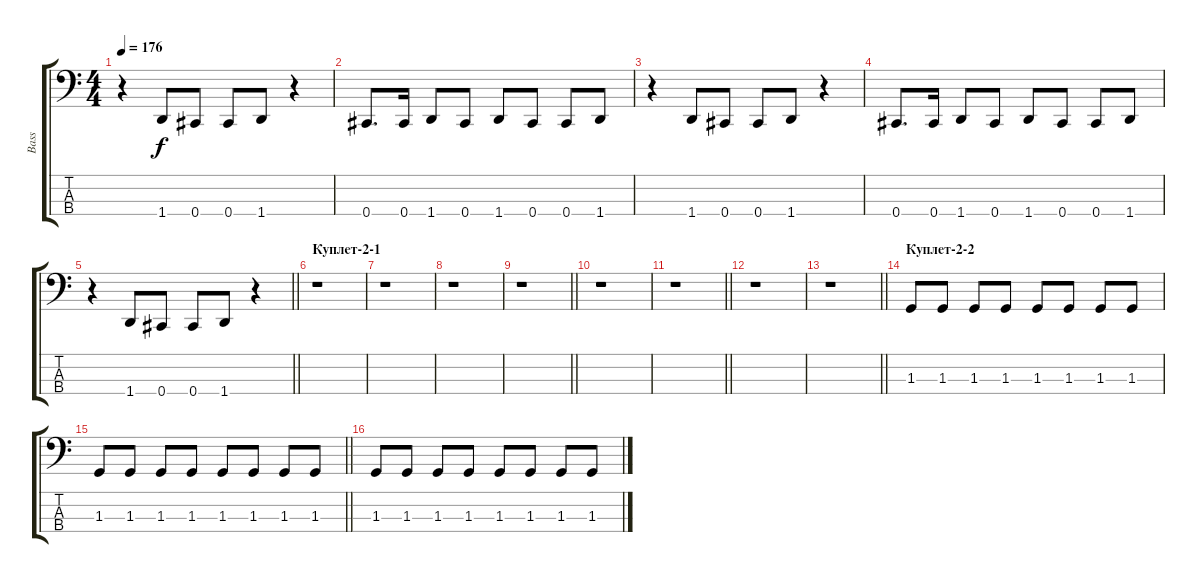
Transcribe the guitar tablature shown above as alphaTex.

\track ("Bass" "Bass") {instrument electricbassfinger}
\staff {score tabs}
\tuning (E2 B1 Gb1 Db1) {hide}
\ts (4 4)
\tempo 176
\clef f4
\ks c
r.4{dy f} 1.4.8 0.4.8 0.4.8 1.4.8 r.4 |
0.4.8{d} 0.4.16 1.4.8 0.4.8 1.4.8 0.4.8 0.4.8 1.4.8 |
r.4 1.4.8 0.4.8 0.4.8 1.4.8 r.4 |
0.4.8{d} 0.4.16 1.4.8 0.4.8 1.4.8 0.4.8 0.4.8 1.4.8 |
\barLineRight lightlight
r.4 1.4.8 0.4.8 0.4.8 1.4.8 r.4 |
\section ("" "Куплет-2-1")
r.1 |
r.1 |
r.1 |
\barLineRight lightlight
r.1 |
r.1 |
\barLineRight lightlight
r.1 |
r.1 |
\barLineRight lightlight
r.1 |
\section ("" "Куплет-2-2")
1.3.8 1.3.8 1.3.8 1.3.8 1.3.8 1.3.8 1.3.8 1.3.8 |
\barLineRight lightlight
1.3.8 1.3.8 1.3.8 1.3.8 1.3.8 1.3.8 1.3.8 1.3.8 |
1.3.8 1.3.8 1.3.8 1.3.8 1.3.8 1.3.8 1.3.8 1.3.8
